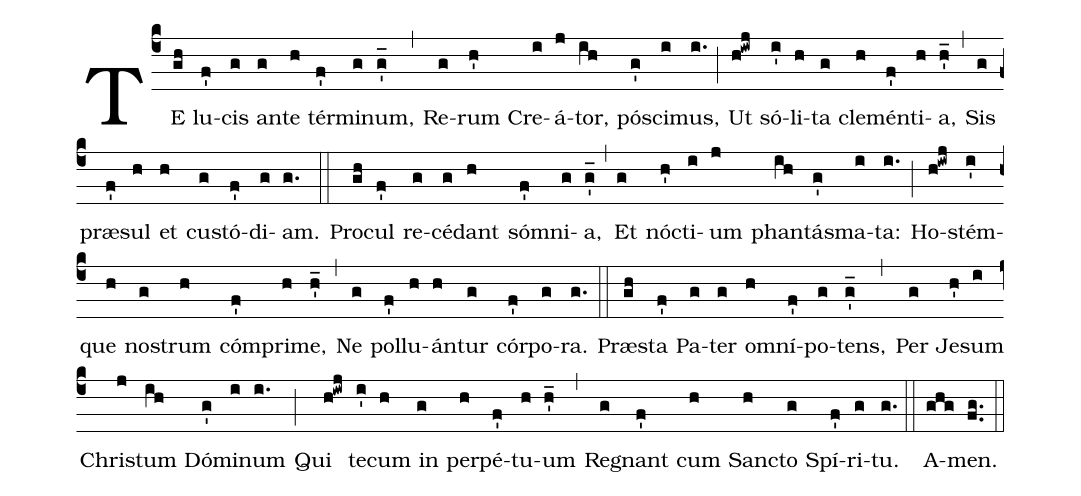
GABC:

%%
(c4)
TE(gh) lu(f')cis(g) an(g)te(h) tér(f')mi(g)num,(g'_) (,)
Re(g)rum(h') Cre(i)á(j)tor,(ih) pó(g')sci(i)mus,(i.) (;)
Ut(h!iwj) só(i')li(h)ta(g) cle(h)mén(f')ti(h)a,(h'_) (,)
Sis(g) præ(f')sul(h) et(h) cu(g)stó(f')di(g)am.(g.) (::)

Pro(gh)cul(f') re(g)cé(g)dant(h) sóm(f')ni(g)a,(g'_) (,)
Et(g) nó(h')cti(i)um(j) phan(ih)tás(g')ma(i)ta:(i.) (;)
Ho(h!iwj)stém(i')que(h) no(g)strum(h) cóm(f')pri(h)me,(h'_) (,)
Ne(g) pol(f')lu(h)án(h)tur(g) cór(f')po(g)ra.(g.) (::)

Præ(gh)sta(f') Pa(g)ter(g) om(h)ní(f')po(g)tens,(g'_) (,)
Per(g) Je(h')sum(i) Chri(j)stum(ih) Dó(g')mi(i)num(i.) (;)
Qui(h!iwj) te(i')cum(h) in(g) per(h)pé(f')tu(h)um(h'_) (,)
Re(g)gnant(f') cum(h) San(h)cto(g) Spí(f')ri(g)tu.(g.) (::)

A(ghg)men.(f.g..) (::)
